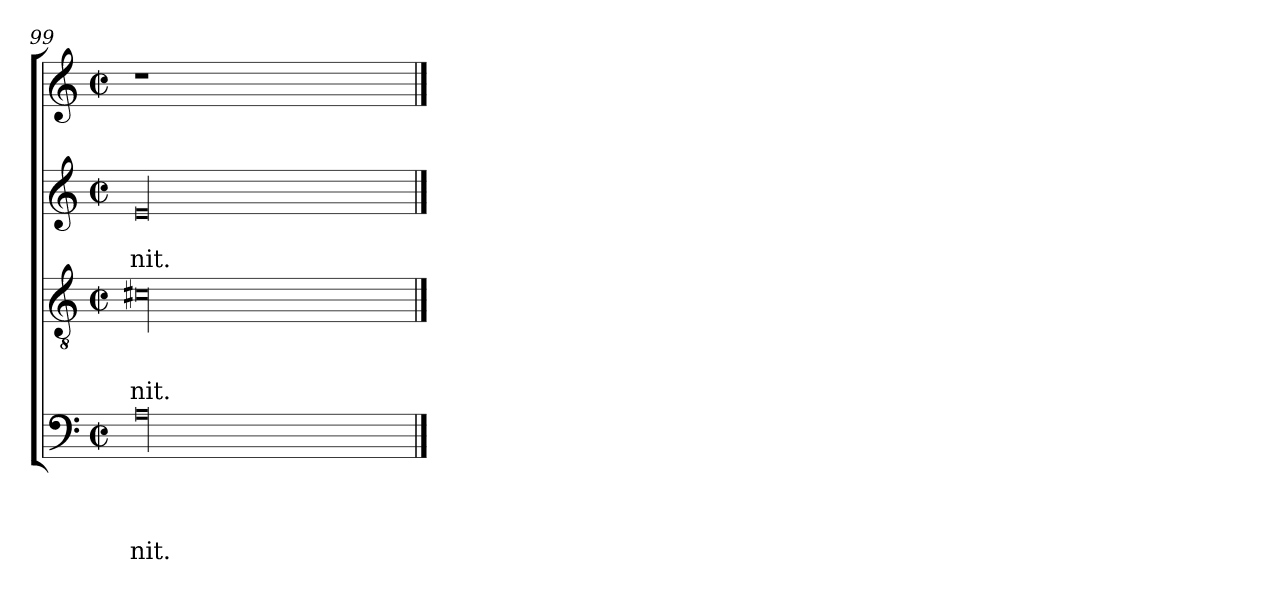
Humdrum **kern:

**kern	**text	**text	**text	**text	**kern	**text	**text	**text	**kern	**text	**text	**kern
*part4	*part4	*part4	*part4	*part4	*part3	*part3	*part3	*part3	*part2	*part2	*part2	*part1
*staff4	*staff4	*staff4	*staff4	*staff4	*staff3	*staff3	*staff3	*staff3	*staff2	*staff2	*staff2	*staff1
*clefF4	*	*	*	*	*clefGv2	*	*	*	*clefG2	*	*	*clefG2
*k[]	*	*	*	*	*k[]	*	*	*	*k[]	*	*	*k[]
*C:	*	*	*	*	*C:	*	*	*	*C:	*	*	*C:
*M2/2	*	*	*	*	*M2/2	*	*	*	*M2/2	*	*	*M2/2
*met(c|)	*	*	*	*	*met(c|)	*	*	*	*met(c|)	*	*	*met(c|)
=99	=99	=99	=99	=99	=99	=99	=99	=99	=99	=99	=99	=99
!	!	!	!	!LO:LY:b	!	!	!	!LO:LY:b	!	!	!LO:LY:b	!
00A	.	.	.	-nit.	00c#X	.	.	-nit.	00e	.	-nit.	1r
.	.	.	.	.	.	.	.	.	.	.	.	0.ryy
==	==	==	==	==	==	==	==	==	==	==	==	==
*-	*-	*-	*-	*-	*-	*-	*-	*-	*-	*-	*-	*-
